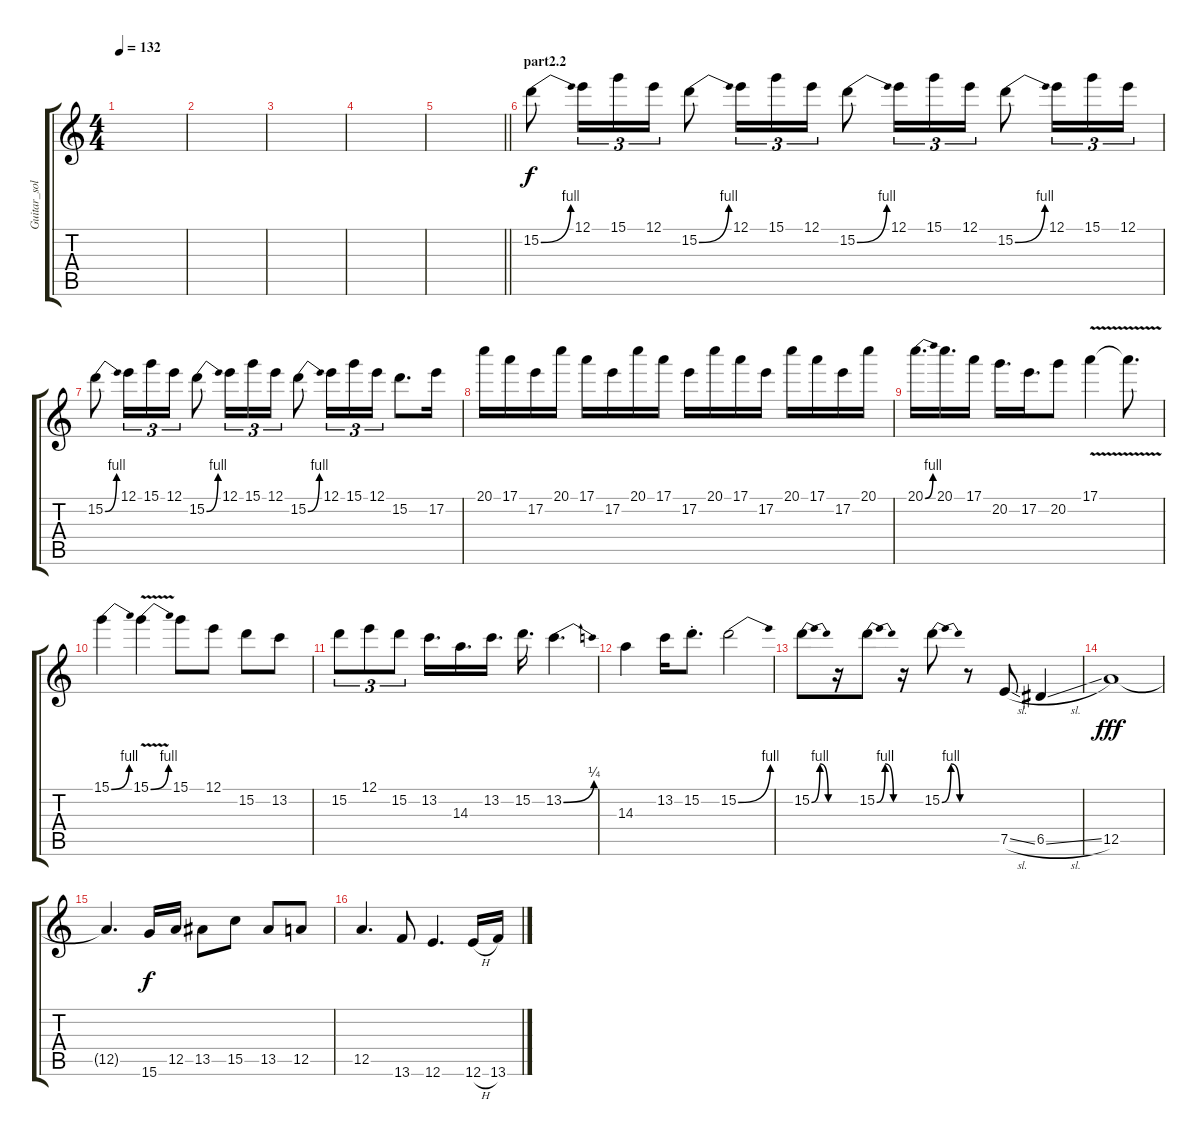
\track ("Guitar_solo" "Guitar_sol") {instrument distortionguitar}
\staff {score tabs}
\tuning (E4 B3 G3 D3 A2 E2) {hide}
\ts (4 4)
\tempo 132
\clef g2
\ks c
|
|
|
|
\barLineRight lightlight
|
\section ("" "part2.2")
15.2{be (bend 0 0 60 4)}.8 12.1.16{tu (3 2)} 15.1.16{tu (3 2)} 12.1.16{tu (3 2)} 15.2{be (bend 0 0 60 4)}.8 12.1.16{tu (3 2)} 15.1.16{tu (3 2)} 12.1.16{tu (3 2)} 15.2{be (bend 0 0 60 4)}.8 12.1.16{tu (3 2)} 15.1.16{tu (3 2)} 12.1.16{tu (3 2)} 15.2{be (bend 0 0 60 4)}.8 12.1.16{tu (3 2)} 15.1.16{tu (3 2)} 12.1.16{tu (3 2)} |
15.2{be (bend 0 0 60 4)}.8 12.1.16{tu (3 2)} 15.1.16{tu (3 2)} 12.1.16{tu (3 2)} 15.2{be (bend 0 0 60 4)}.8 12.1.16{tu (3 2)} 15.1.16{tu (3 2)} 12.1.16{tu (3 2)} 15.2{be (bend 0 0 60 4)}.8 12.1.16{tu (3 2)} 15.1.16{tu (3 2)} 12.1.16{tu (3 2)} 15.2.8{d} 17.2.16 |
20.1.16 17.1.16 17.2.16 20.1.16 17.1.16 17.2.16 20.1.16 17.1.16 17.2.16 20.1.16 17.1.16 17.2.16 20.1.16 17.1.16 17.2.16 20.1.16 |
20.1{be (bend 0 0 60 4)}.16{d} 20.1.16{d} 17.1.16 20.2.16{d} 17.2.16{d} 20.2.8 17.1{v}.4 17.1{t}.8{d} |
15.1{be (bend 0 0 60 4)}.4 15.1{be (bend 0 0 60 4) v}.4 15.1.8 12.1.8 15.2.8 13.2.8 |
15.2.8{tu (3 2)} 12.1.8{tu (3 2)} 15.2.8{tu (3 2)} 13.2.16{d} 14.3.16{d} 13.2.16{d} 15.2.16{d} 13.2{be (bend 0 0 60 1)}.4{d} |
14.3.4 13.2.16 15.2{st}.8{d} 15.2{be (bend 0 0 60 4)}.2 |
15.2{be (bendrelease 0 0 10 4 30 4 60 0)}.8 r.16 15.2{be (bendrelease 0 0 10 4 30 4 60 0)}.8 r.16 15.2{be (bendrelease 0 0 10 4 30 4 60 0)}.8 r.8 7.5{sl}.8 6.5{sl}.4 |
12.5.1{dy fff} |
12.5{t}.4{d} 15.6.16{dy f} 12.5.16 13.5.8 15.5.8 13.5.8 12.5.8 |
12.5.4{d} 13.6.8 12.6.4{d} 12.6{h}.16 13.6{h}.16
